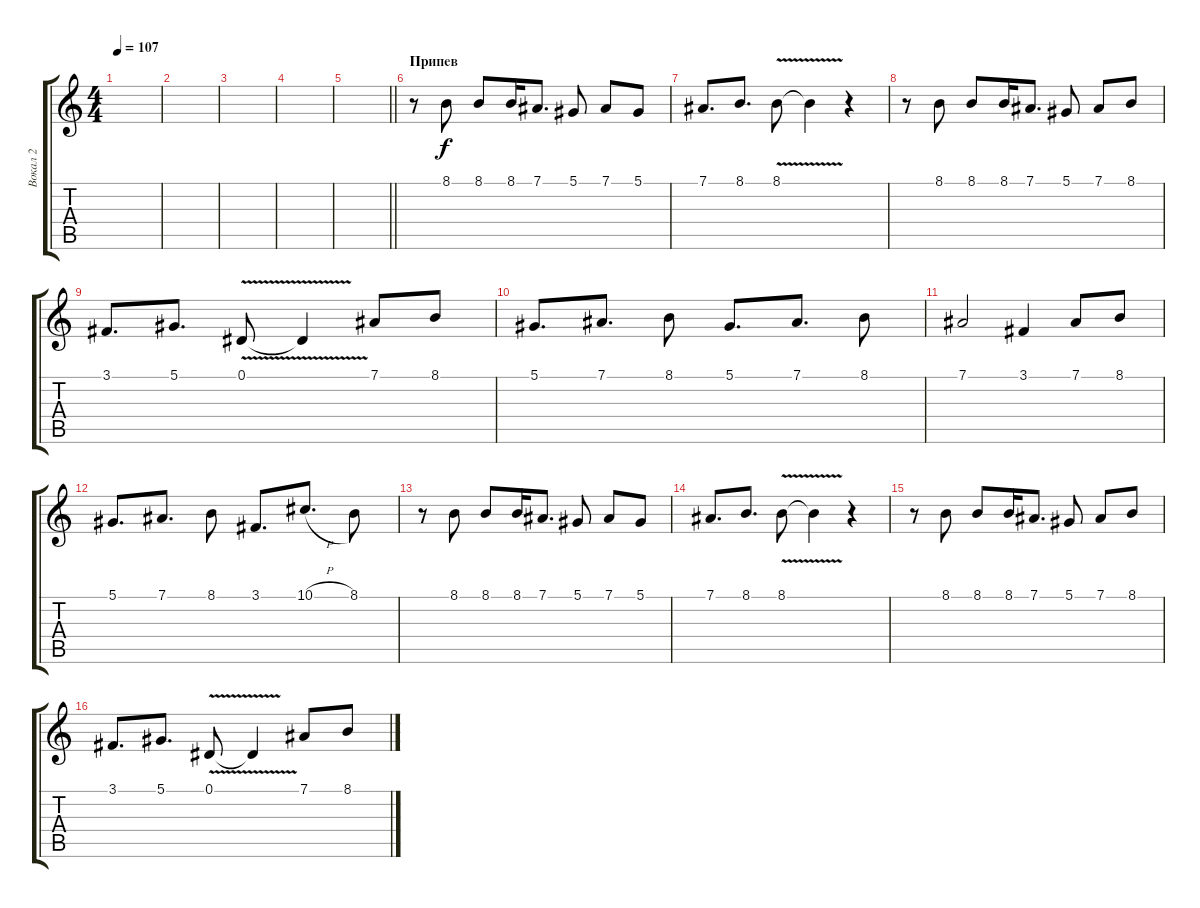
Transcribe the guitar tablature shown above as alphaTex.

\track ("Вокал 2" "Вокал 2") {instrument flute}
\staff {score tabs}
\tuning (Eb4 Bb3 Gb3 Db3 Ab2 Eb2) {hide}
\ts (4 4)
\tempo 107
\clef g2
\ks c
|
|
|
|
\barLineRight lightlight
|
\section ("" "Припев")
r.8 8.1.8 8.1.8 8.1.16 7.1.8{d} 5.1.8 7.1.8 5.1.8 |
7.1.8{d} 8.1.8{d} 8.1{v}.8 8.1{t}.4 r.4 |
r.8 8.1.8 8.1.8 8.1.16 7.1.8{d} 5.1.8 7.1.8 8.1.8 |
3.1.8{d} 5.1.8{d} 0.1{v}.8 0.1{t}.4 7.1.8 8.1.8 |
5.1.8{d} 7.1.8{d} 8.1.8 5.1.8{d} 7.1.8{d} 8.1.8 |
7.1.2 3.1.4 7.1.8 8.1.8 |
5.1.8{d} 7.1.8{d} 8.1.8 3.1.8{d} 10.1{h}.8{d} 8.1.8 |
r.8 8.1.8 8.1.8 8.1.16 7.1.8{d} 5.1.8 7.1.8 5.1.8 |
7.1.8{d} 8.1.8{d} 8.1{v}.8 8.1{t}.4 r.4 |
r.8 8.1.8 8.1.8 8.1.16 7.1.8{d} 5.1.8 7.1.8 8.1.8 |
3.1.8{d} 5.1.8{d} 0.1{v}.8 0.1{t}.4 7.1.8 8.1.8
